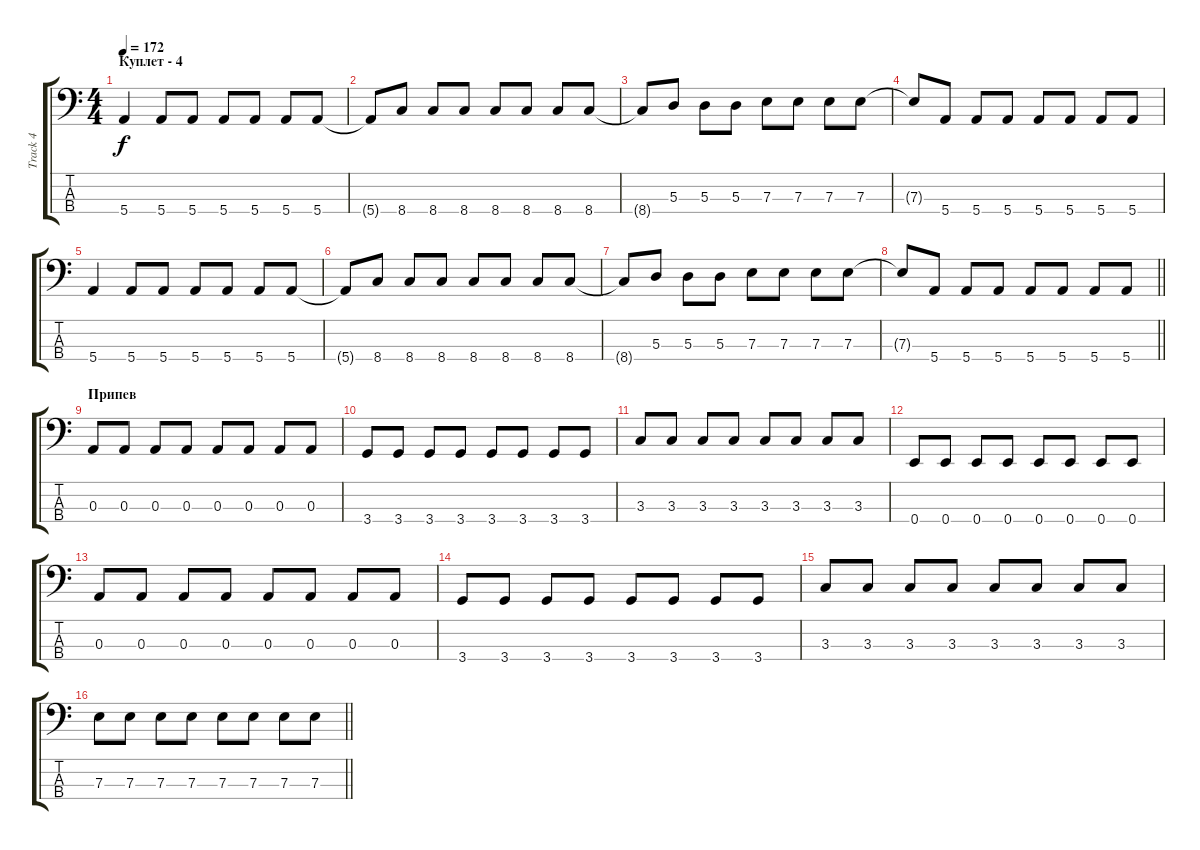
\track ("Track 4" "Track 4") {instrument electricbassfinger}
\staff {score tabs}
\tuning (G2 D2 A1 E1) {hide}
\ts (4 4)
\section ("" "Куплет - 4")
\tempo 172
\clef f4
\ks c
5.4.4{dy f} 5.4.8 5.4.8 5.4.8 5.4.8 5.4.8 5.4.8 |
5.4{t}.8 8.4.8 8.4.8 8.4.8 8.4.8 8.4.8 8.4.8 8.4.8 |
8.4{t}.8 5.3.8 5.3.8 5.3.8 7.3.8 7.3.8 7.3.8 7.3.8 |
7.3{t}.8 5.4.8 5.4.8 5.4.8 5.4.8 5.4.8 5.4.8 5.4.8 |
5.4.4 5.4.8 5.4.8 5.4.8 5.4.8 5.4.8 5.4.8 |
5.4{t}.8 8.4.8 8.4.8 8.4.8 8.4.8 8.4.8 8.4.8 8.4.8 |
8.4{t}.8 5.3.8 5.3.8 5.3.8 7.3.8 7.3.8 7.3.8 7.3.8 |
\barLineRight lightlight
7.3{t}.8 5.4.8 5.4.8 5.4.8 5.4.8 5.4.8 5.4.8 5.4.8 |
\section ("" "Припев")
0.3.8 0.3.8 0.3.8 0.3.8 0.3.8 0.3.8 0.3.8 0.3.8 |
3.4.8 3.4.8 3.4.8 3.4.8 3.4.8 3.4.8 3.4.8 3.4.8 |
3.3.8 3.3.8 3.3.8 3.3.8 3.3.8 3.3.8 3.3.8 3.3.8 |
0.4.8 0.4.8 0.4.8 0.4.8 0.4.8 0.4.8 0.4.8 0.4.8 |
0.3.8 0.3.8 0.3.8 0.3.8 0.3.8 0.3.8 0.3.8 0.3.8 |
3.4.8 3.4.8 3.4.8 3.4.8 3.4.8 3.4.8 3.4.8 3.4.8 |
3.3.8 3.3.8 3.3.8 3.3.8 3.3.8 3.3.8 3.3.8 3.3.8 |
\barLineRight lightlight
7.3.8 7.3.8 7.3.8 7.3.8 7.3.8 7.3.8 7.3.8 7.3.8
